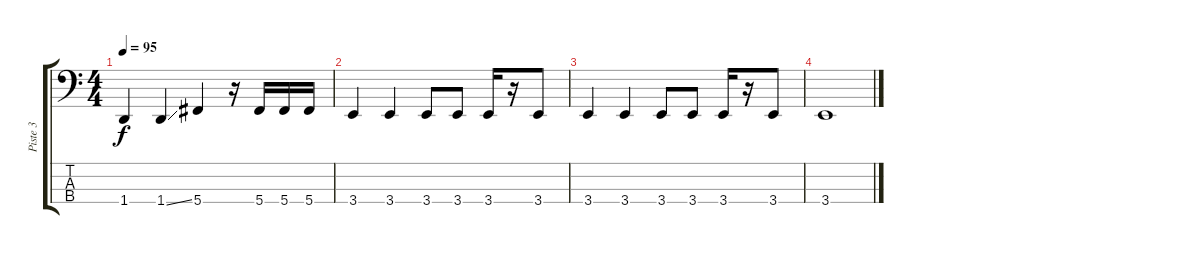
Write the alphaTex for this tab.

\track ("Piste 3" "Piste 3") {instrument electricbassfinger}
\staff {score tabs}
\tuning (E2 B1 Gb1 Db1) {hide}
\ts (4 4)
\tempo 95
\clef f4
\ks c
1.4.4{dy f} 1.4{ss}.4 5.4.4 r.16 5.4.16 5.4.16 5.4.16 |
3.4.4 3.4.4 3.4.8 3.4.8 3.4.16 r.16 3.4.8 |
3.4.4 3.4.4 3.4.8 3.4.8 3.4.16 r.16 3.4.8 |
3.4.1
